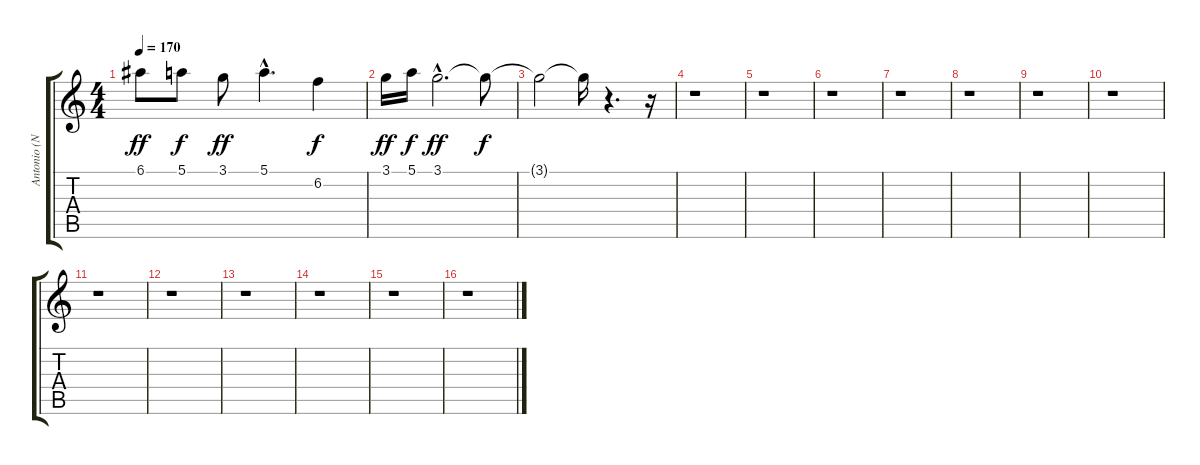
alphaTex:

\track ("Antonio (Nagar)" "Antonio (N") {instrument electricbasspick}
\staff {score tabs}
\tuning (E4 B3 G3 D3 A2 E2) {hide}
\ts (4 4)
\tempo 170
\clef g2
\ks c
6.1.8{dy ff} 5.1.8{dy f} 3.1.8{dy ff} 5.1{hac}.4{d} 6.2.4{dy f} |
3.1.16{dy ff} 5.1.16{dy f} 3.1{hac}.2{d dy ff} 3.1{t}.8{dy f} |
3.1{t}.2 3.1{t}.16 r.4{d} r.16 |
r.1 |
r.1 |
r.1 |
r.1 |
r.1 |
r.1 |
r.1 |
r.1 |
r.1 |
r.1 |
r.1 |
r.1 |
r.1
